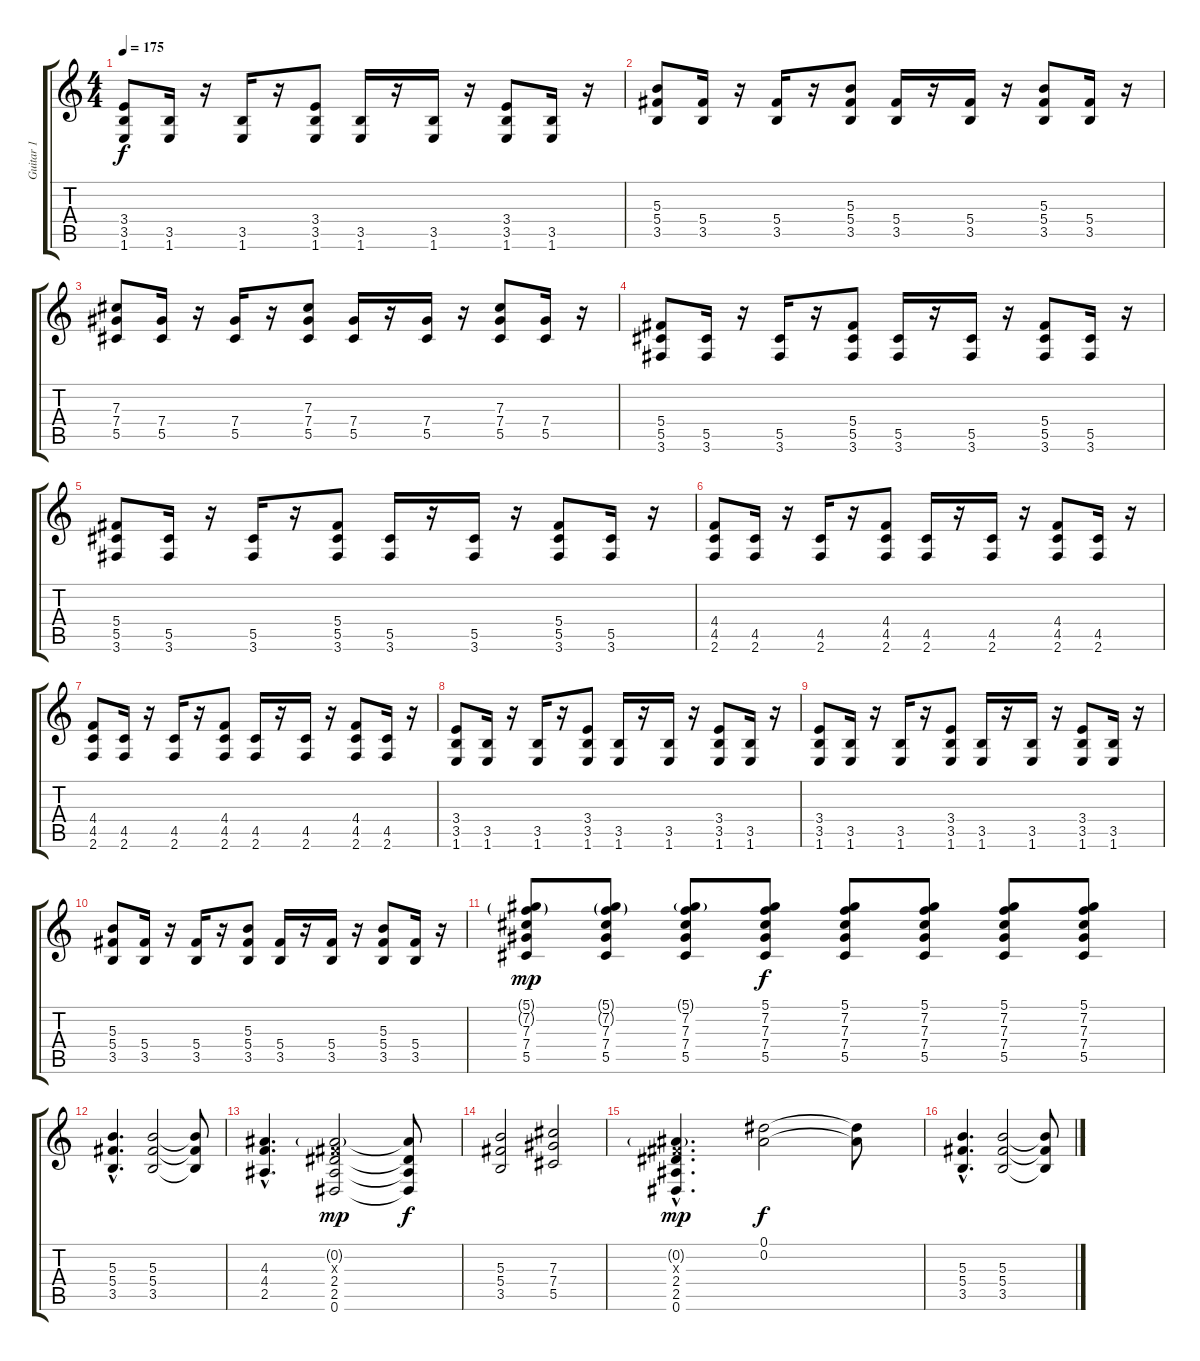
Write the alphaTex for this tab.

\track ("Guitar 1" "Guitar 1") {instrument distortionguitar}
\staff {score tabs}
\tuning (Eb4 Bb3 Gb3 Db3 Ab2 Eb2) {hide}
\ts (4 4)
\tempo 175
\clef g2
\ks c
(3.4 3.5 1.6).8{dy f} (3.5 1.6).16 r.16 (3.5 1.6).16 r.16 (3.4 3.5 1.6).8 (3.5 1.6).16 r.16 (3.5 1.6).16 r.16 (3.4 3.5 1.6).8 (3.5 1.6).16 r.16 |
(5.3 5.4 3.5).8 (5.4 3.5).16 r.16 (5.4 3.5).16 r.16 (5.3 5.4 3.5).8 (5.4 3.5).16 r.16 (5.4 3.5).16 r.16 (5.3 5.4 3.5).8 (5.4 3.5).16 r.16 |
(7.3 7.4 5.5).8 (7.4 5.5).16 r.16 (7.4 5.5).16 r.16 (7.3 7.4 5.5).8 (7.4 5.5).16 r.16 (7.4 5.5).16 r.16 (7.3 7.4 5.5).8 (7.4 5.5).16 r.16 |
(5.4 5.5 3.6).8 (5.5 3.6).16 r.16 (5.5 3.6).16 r.16 (5.4 5.5 3.6).8 (5.5 3.6).16 r.16 (5.5 3.6).16 r.16 (5.4 5.5 3.6).8 (5.5 3.6).16 r.16 |
(5.4 5.5 3.6).8 (5.5 3.6).16 r.16 (5.5 3.6).16 r.16 (5.4 5.5 3.6).8 (5.5 3.6).16 r.16 (5.5 3.6).16 r.16 (5.4 5.5 3.6).8 (5.5 3.6).16 r.16 |
(4.4 4.5 2.6).8 (4.5 2.6).16 r.16 (4.5 2.6).16 r.16 (4.4 4.5 2.6).8 (4.5 2.6).16 r.16 (4.5 2.6).16 r.16 (4.4 4.5 2.6).8 (4.5 2.6).16 r.16 |
(4.4 4.5 2.6).8 (4.5 2.6).16 r.16 (4.5 2.6).16 r.16 (4.4 4.5 2.6).8 (4.5 2.6).16 r.16 (4.5 2.6).16 r.16 (4.4 4.5 2.6).8 (4.5 2.6).16 r.16 |
(3.4 3.5 1.6).8 (3.5 1.6).16 r.16 (3.5 1.6).16 r.16 (3.4 3.5 1.6).8 (3.5 1.6).16 r.16 (3.5 1.6).16 r.16 (3.4 3.5 1.6).8 (3.5 1.6).16 r.16 |
(3.4 3.5 1.6).8 (3.5 1.6).16 r.16 (3.5 1.6).16 r.16 (3.4 3.5 1.6).8 (3.5 1.6).16 r.16 (3.5 1.6).16 r.16 (3.4 3.5 1.6).8 (3.5 1.6).16 r.16 |
(5.3 5.4 3.5).8 (5.4 3.5).16 r.16 (5.4 3.5).16 r.16 (5.3 5.4 3.5).8 (5.4 3.5).16 r.16 (5.4 3.5).16 r.16 (5.3 5.4 3.5).8 (5.4 3.5).16 r.16 |
(5.1{g} 7.2{g} 7.3 7.4 5.5).8{dy mp} (5.1{g} 7.2{g} 7.3 7.4 5.5).8 (5.1{g} 7.2 7.3 7.4 5.5).8 (5.1 7.2 7.3 7.4 5.5).8{dy f} (5.1 7.2 7.3 7.4 5.5).8 (5.1 7.2 7.3 7.4 5.5).8 (5.1 7.2 7.3 7.4 5.5).8 (5.1 7.2 7.3 7.4 5.5).8 |
(5.3{hac} 5.4{hac} 3.5{hac}).4{d} (5.3 5.4 3.5).2 (5.3{t} 5.4{t} 3.5{t}).8 |
(4.3{hac} 4.4{hac} 2.5{hac}).4{d} (0.2{g} 0.3{x} 2.4 2.5 0.6).2{dy mp} (0.2{t} 2.4{t} 2.5{t} 0.6{t}).8{dy f} |
(5.3 5.4 3.5).2 (7.3 7.4 5.5).2 |
(0.2{g hac} 0.3{hac x} 2.4{hac} 2.5{hac} 0.6{hac}).4{d dy mp} (0.1 0.2).2{dy f} (0.1{t} 0.2{t}).8 |
(5.3{hac} 5.4{hac} 3.5{hac}).4{d} (5.3 5.4 3.5).2 (5.3{t} 5.4{t} 3.5{t}).8
